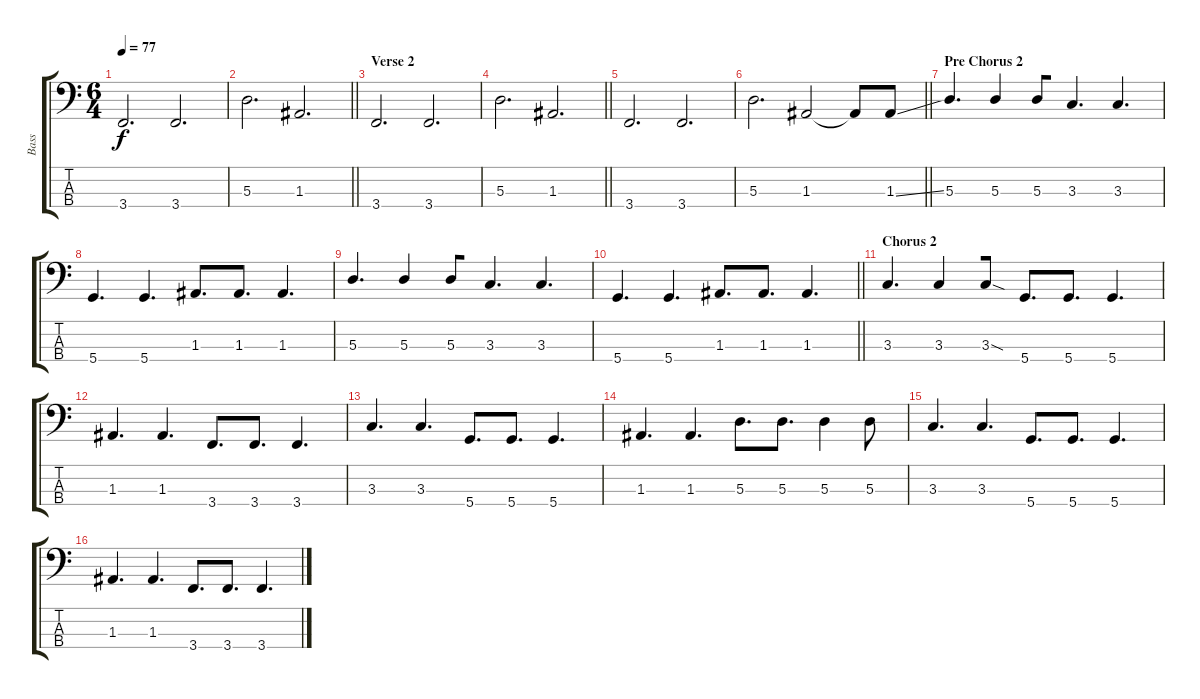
\track ("Bass" "Bass") {instrument electricbassfinger bank 255}
\staff {score tabs}
\tuning (G2 D2 A1 D1) {hide}
\ts (6 4)
\tempo 77
\clef f4
\ks c
3.4.2{d dy f} 3.4.2{d} |
\barLineRight lightlight
5.3.2{d} 1.3.2{d} |
\section ("" "Verse 2")
3.4.2{d} 3.4.2{d} |
\barLineRight lightlight
5.3.2{d} 1.3.2{d} |
3.4.2{d} 3.4.2{d} |
\barLineRight lightlight
5.3.2{d} 1.3.2 1.3{t}.8{beam merge} 1.3{ss}.8 |
\section ("" "Pre Chorus 2")
5.3.4{d beam merge} 5.3.4{beam merge} 5.3.8{beam merge} 3.3.4{d} 3.3.4{d} |
5.4.4{d} 5.4.4{d} 1.3.8{d} 1.3.8{d beam merge} 1.3.4{d} |
5.3.4{d beam merge} 5.3.4{beam merge} 5.3.8{beam merge} 3.3.4{d} 3.3.4{d} |
\barLineRight lightlight
5.4.4{d} 5.4.4{d} 1.3.8{d} 1.3.8{d beam merge} 1.3.4{d} |
\section ("" "Chorus 2")
3.3.4{d} 3.3.4{beam merge} 3.3{sod}.8 5.4.8{d} 5.4.8{d} 5.4.4{d} |
1.3.4{d} 1.3.4{d} 3.4.8{d} 3.4.8{d} 3.4.4{d} |
3.3.4{d} 3.3.4{d} 5.4.8{d} 5.4.8{d} 5.4.4{d} |
1.3.4{d} 1.3.4{d} 5.3.8{d} 5.3.8{d} 5.3.4 5.3.8 |
3.3.4{d} 3.3.4{d} 5.4.8{d} 5.4.8{d} 5.4.4{d} |
1.3.4{d} 1.3.4{d} 3.4.8{d} 3.4.8{d} 3.4.4{d}
